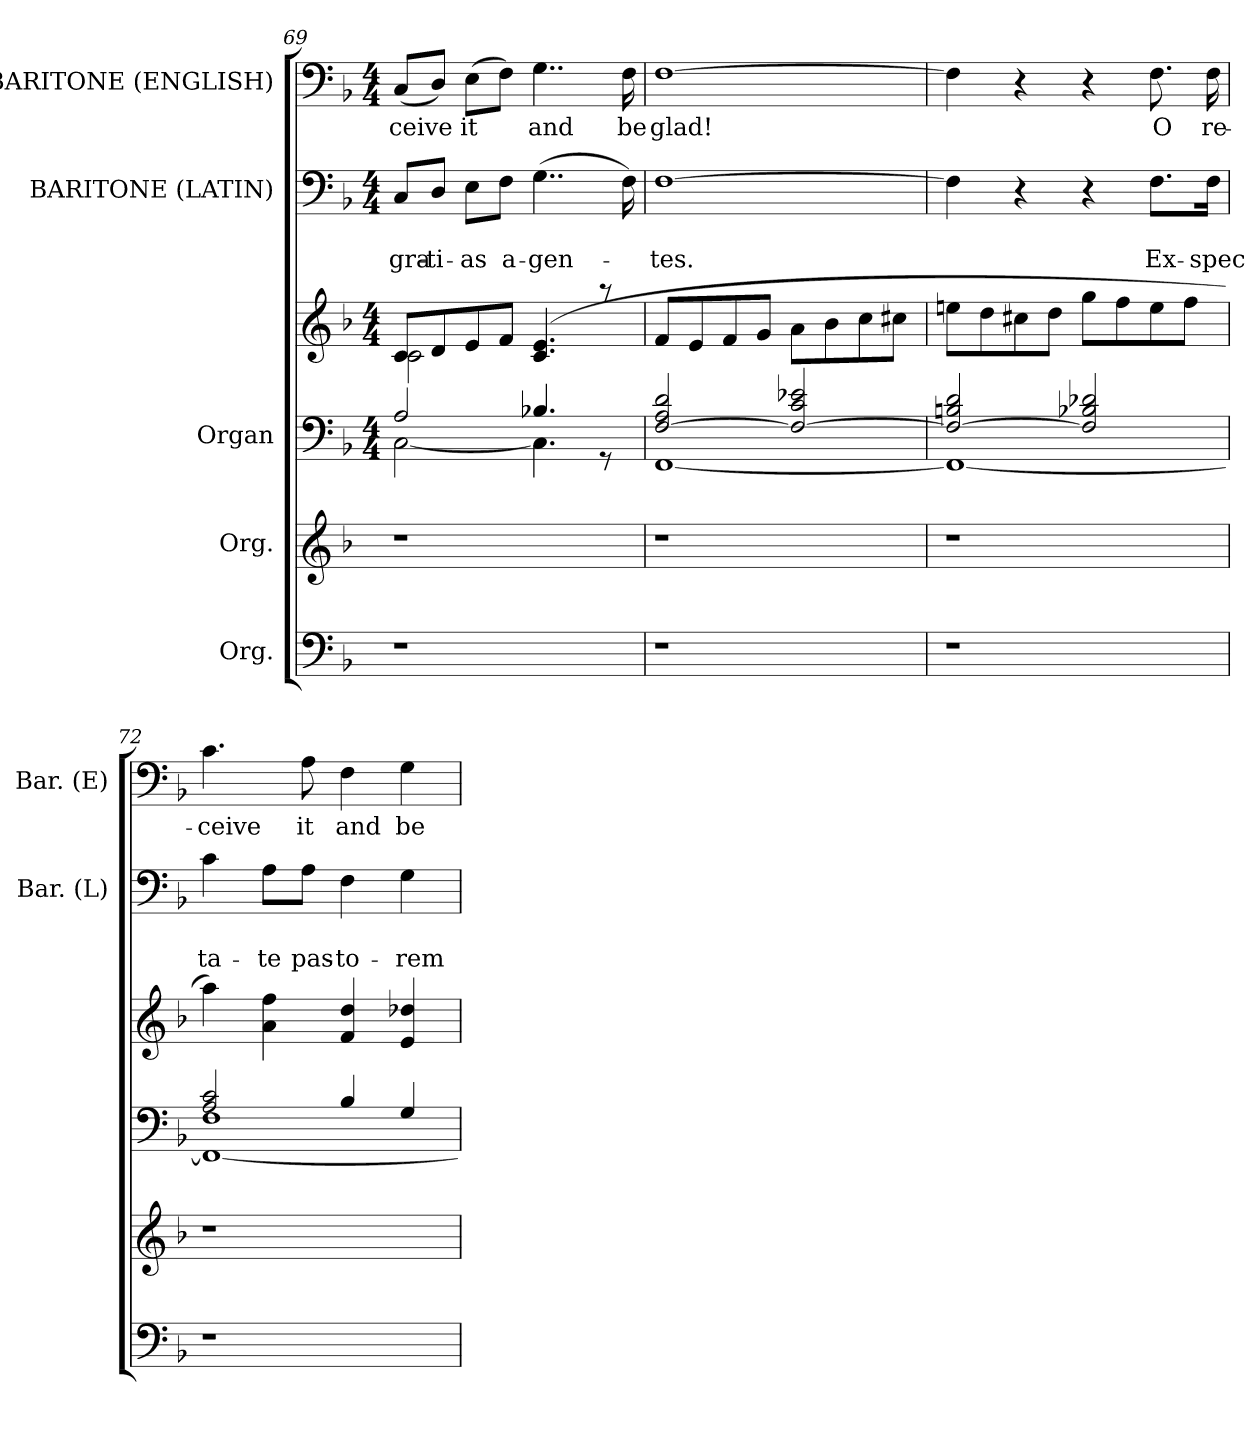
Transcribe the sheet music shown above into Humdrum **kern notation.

**kern	**kern	**kern	**kern	**kern	**text	**text	**kern	**text
*part5	*part4	*part3	*part3	*part2	*part2	*part2	*part1	*part1
*staff6	*staff5	*staff4	*staff3	*staff2	*staff2	*staff2	*staff1	*staff1
*I"Org.	*I"Org.	*I"Organ	*	*I"BARITONE (LATIN)	*	*	*I"BARITONE (ENGLISH)	*
*	*	*	*	*I'Bar. (L)	*	*	*I'Bar. (E)	*
*clefF4	*clefG2	*clefF4	*clefG2	*clefF4	*	*	*clefF4	*
*k[b-]	*k[b-]	*k[b-]	*k[b-]	*k[b-]	*	*	*k[b-]	*
*F:	*F:	*F:	*F:	*F:	*	*	*F:	*
*	*	*M4/4	*M4/4	*M4/4	*	*	*M4/4	*
=69	=69	=69	=69	=69	=69	=69	=69	=69
*	*	*^	*^	*	*	*	*	*
!	!	!	!	!	!	!	!	!LO:LY:b	!	!LO:LY:b
1r	1r	2A/	[<2C\	8c/L	(>2c\	8C/L	.	gra-	(<8C/L	-ceive
!	!	!	!	!	!	!	!	!LO:LY:b	!	!
.	.	.	.	8d/	.	8D/J	.	-ti-	8D/J)	.
!	!	!	!	!	!	!	!	!LO:LY:b	!	!LO:LY:b
.	.	.	.	8e/	.	8E\L	.	-as	(>8E\L	it
!	!	!	!	!	!	!	!	!LO:LY:b	!	!
.	.	.	.	8f/J	.	8F\J	.	a-	8F\J)	.
!	!	!	!	!	!	!	!	!LO:LY:b	!	!LO:LY:b
.	.	4.B-X/	4.C\]	(4.c/ 4.e/	2ryy	(>4..G\	.	-gen-	4..G\	and
.	.	8rGG	8ryy	8raa	.	.	.	.	.	.
!	!	!	!	!	!	!	!	!	!	!LO:LY:b
.	.	.	.	.	.	16F\)	.	.	16F\	be
*	*	*	*	*v	*v	*	*	*	*	*
=70	=70	=70	=70	=70	=70	=70	=70	=70	=70
!	!	!	!	!	!	!	!LO:LY:b	!	!LO:LY:b
1r	1r	[>2F/ 2A/ 2d/	[<1FF	8f/L	[>1F	.	-tes.	[>1F	glad!
.	.	.	.	8e/	.	.	.	.	.
.	.	.	.	8f/	.	.	.	.	.
.	.	.	.	8g/J	.	.	.	.	.
.	.	2F/_ 2c/ 2e-X/	.	8a\L	.	.	.	.	.
.	.	.	.	8b-\	.	.	.	.	.
.	.	.	.	8cc\	.	.	.	.	.
.	.	.	.	8cc#X\J	.	.	.	.	.
=71	=71	=71	=71	=71	=71	=71	=71	=71	=71
1r	1r	2F/_ 2Bn/ 2d/	1FF_	8een\L	4F\]	.	.	4F\]	.
.	.	.	.	8dd\	.	.	.	.	.
.	.	.	.	8cc#X\	4r	.	.	4r	.
.	.	.	.	8dd\J	.	.	.	.	.
.	.	2F/] 2B-X/ 2d-X/	.	8gg\L	4r	.	.	4r	.
.	.	.	.	8ff\	.	.	.	.	.
!	!	!	!	!	!	!	!LO:LY:b	!	!LO:LY:b
.	.	.	.	8ee\	8.F\L	.	Ex-	8.F\	O
.	.	.	.	8ff\J	.	.	.	.	.
!	!	!	!	!	!	!	!LO:LY:b:rj	!	!LO:LY:b
.	.	.	.	.	16F\Jk	.	-spec	16F\	re-
!!LO:LB:g=z
=72	=72	=72	=72	=72	=72	=72	=72	=72	=72
!	!	!	!	!	!	!	!LO:LY:b	!	!LO:LY:b
1r	1r	2A/ 2c/	1FF_ 1F	4aa\)	4c\	.	ta-	4.c\	-ceive
!	!	!	!	!	!	!	!LO:LY:b	!	!
.	.	.	.	4a\ 4ff\	8A\L	.	-te	.	.
!	!	!	!	!	!	!	!LO:LY:b	!	!LO:LY:b
.	.	.	.	.	8A\J	.	pas-	8A\	it
!	!	!	!	!	!	!	!LO:LY:b:rj	!	!LO:LY:b
.	.	4B-/	.	4f/ 4dd/	4F\	.	-to-	4F\	and
!	!	!	!	!	!	!	!LO:LY:b	!	!LO:LY:b
.	.	4G/	.	4e/ 4dd-X/	4G\	.	-rem	4G\	be
*	*	*v	*v	*	*	*	*	*	*
=	=	=	=	=	=	=	=	=
*-	*-	*-	*-	*-	*-	*-	*-	*-
